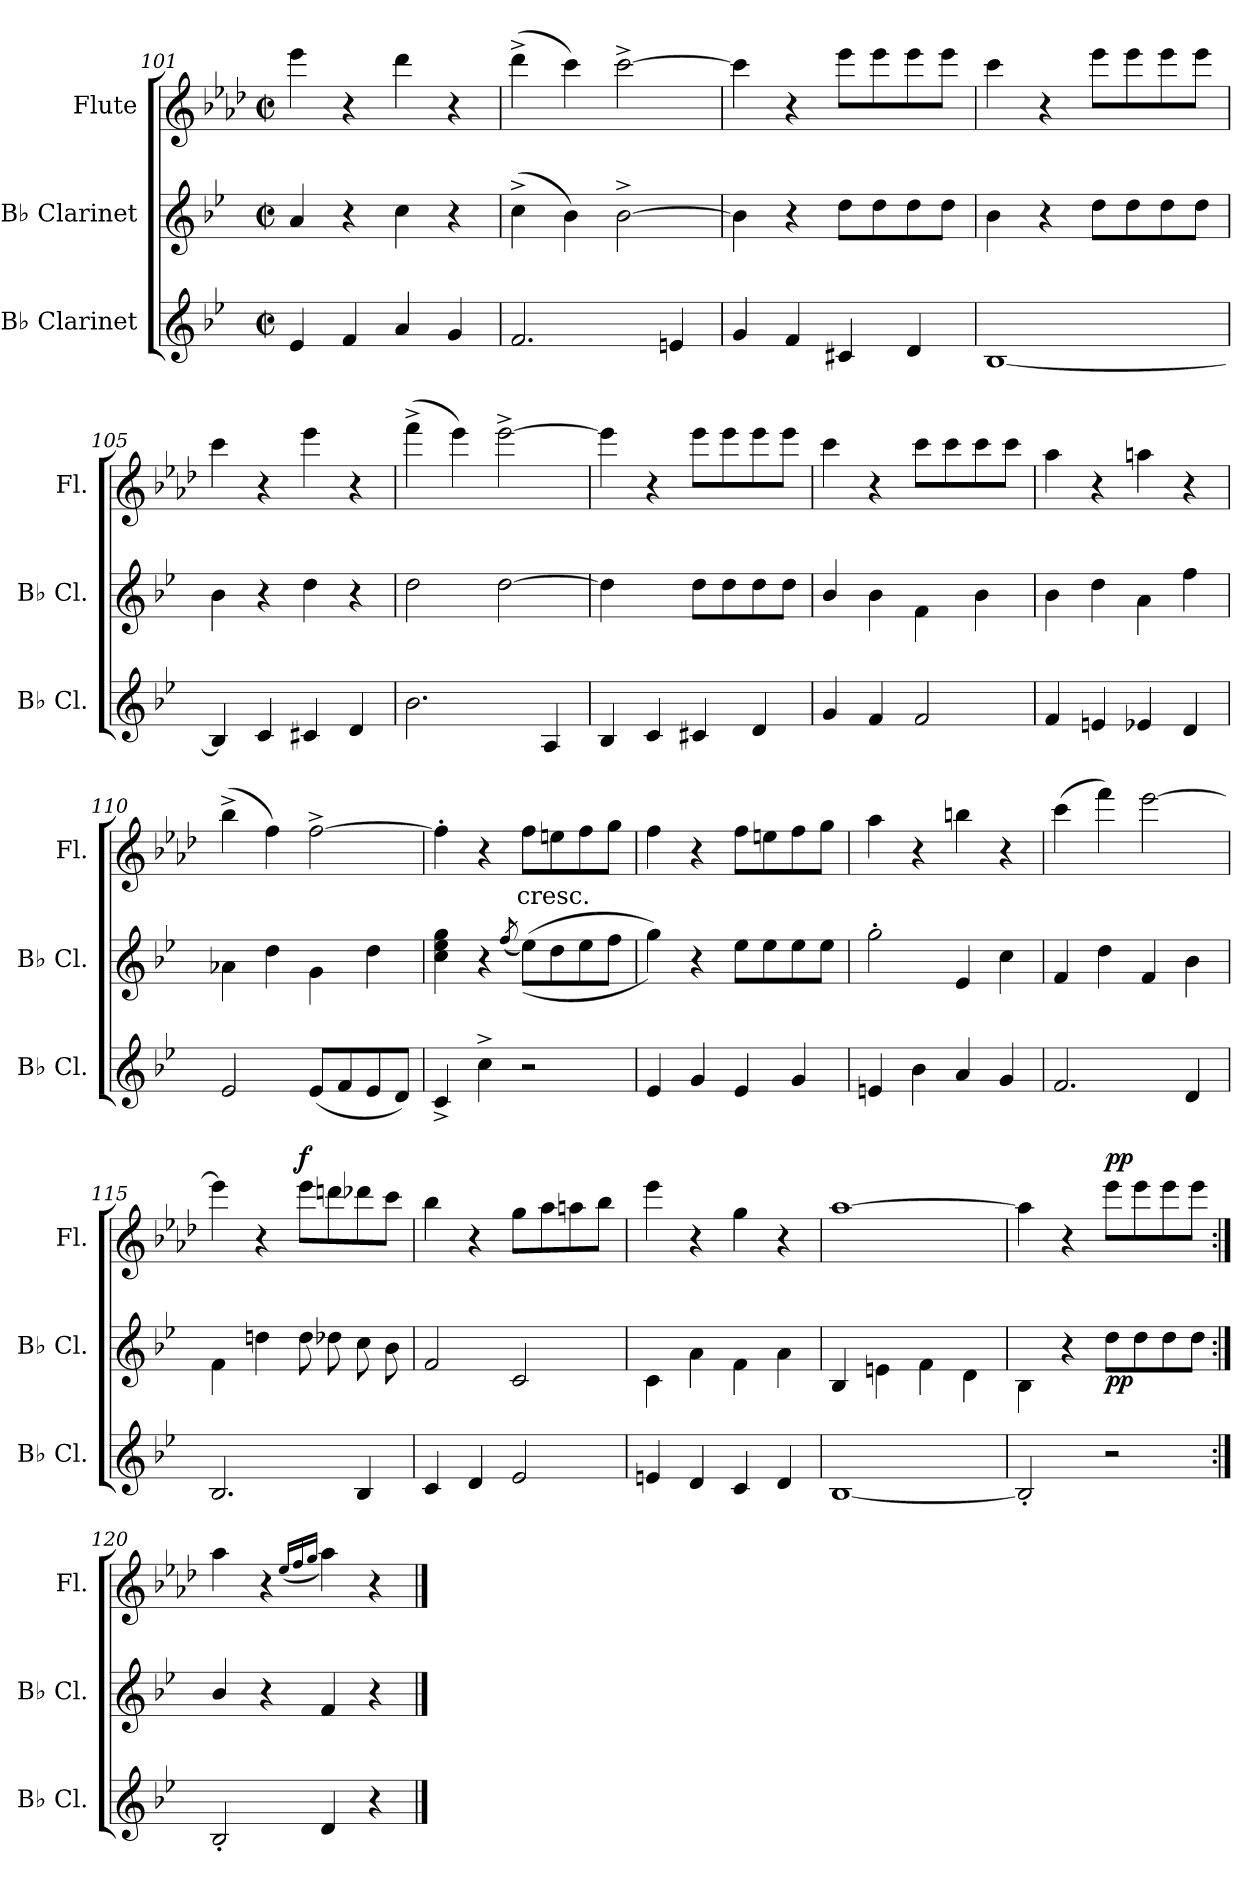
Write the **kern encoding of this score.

**kern	**kern	**dynam	**kern	**text	**dynam
*part3	*part2	*part2	*part1	*part1	*part1
*staff3	*staff2	*staff2	*staff1	*staff1	*staff1
*I"B♭ Clarinet	*I"B♭ Clarinet	*	*I"Flute	*	*
*I'B♭ Cl.	*I'B♭ Cl.	*	*I'Fl.	*	*
*clefG2	*clefG2	*	*clefG2	*	*
*ITrd1c2	*ITrd1c2	*	*	*	*
*k[b-e-a-d-]	*k[b-e-a-d-]	*	*k[b-e-a-d-]	*	*
*M2/2	*M2/2	*	*M2/2	*	*
*met(c|)	*met(c|)	*	*met(c|)	*	*
=101	=101	=101	=101	=101	=101
4d-/	4g/	.	4eee-\	.	.
4e-/	4r	.	4r	.	.
4g/	4b-\	.	4ddd-\	.	.
4f/	4r	.	4r	.	.
=102	=102	=102	=102	=102	=102
2.e-/	(>4b-^\	.	(>4ddd-^\	.	.
.	4a-\)	.	4ccc\)	.	.
.	[2a-^\	.	[2ccc^\	.	.
4dn/	.	.	.	.	.
=103	=103	=103	=103	=103	=103
4f/	4a-\]	.	4ccc\]	.	.
4e-/	4r	.	4r	.	.
4Bn/	8cc\L	.	8eee-\L	.	.
.	8cc\	.	8eee-\	.	.
4c/	8cc\	.	8eee-\	.	.
.	8cc\J	.	8eee-\J	.	.
!!LO:PB:g=z
=104	=104	=104	=104	=104	=104
[1A-	4a-\	.	4ccc\	.	.
.	4r	.	4r	.	.
.	8cc\L	.	8eee-\L	.	.
.	8cc\	.	8eee-\	.	.
.	8cc\	.	8eee-\	.	.
.	8cc\J	.	8eee-\J	.	.
=105	=105	=105	=105	=105	=105
4A-/]	4a-\	.	4ccc\	.	.
4B-/	4r	.	4r	.	.
4Bn/	4cc\	.	4eee-\	.	.
4c/	4r	.	4r	.	.
=106	=106	=106	=106	=106	=106
*	*^	*	*	*	*
2.a-\	4ryy	2cc\	.	(>4fff^\	.	.
.	4ryy	.	.	4eee-\)	.	.
.	2ryy	[2cc\	.	[2eee-^\	.	.
4G/	.	.	.	.	.	.
=107	=107	=107	=107	=107	=107	=107
4A-/	4ryy	4cc\]	.	4eee-\]	.	.
4B-/	4ryy	2.ryy	.	4r	.	.
4Bn/	8cc\L	.	.	8eee-\L	.	.
.	8cc\	.	.	8eee-\	.	.
4c/	8cc\	.	.	8eee-\	.	.
.	8cc\J	.	.	8eee-\J	.	.
*	*v	*v	*	*	*	*
=108	=108	=108	=108	=108	=108
4f/	4a-/	.	4ccc\	.	.
4e-/	4a-\	.	4r	.	.
2e-/	4e-\	.	8ccc\L	.	.
.	.	.	8ccc\	.	.
.	4a-\	.	8ccc\	.	.
.	.	.	8ccc\J	.	.
!!LO:LB:g=z
=109	=109	=109	=109	=109	=109
4e-/	4a-\	.	4aa-\	.	.
4dn/	4cc\	.	4r	.	.
4d-X/	4g\	.	4aan\	.	.
4c/	4ee-\	.	4r	.	.
=110	=110	=110	=110	=110	=110
2d-/	4g-X\	.	(>4bb-^\	.	.
.	4cc\	.	4ff\)	.	.
(<8d-/L	4f\	.	[2ff^\	.	.
8e-/	.	.	.	.	.
8d-/	4cc\	.	.	.	.
8c/J)	.	.	.	.	.
=111	=111	=111	=111	=111	=111
4B-^/	4b-\ 4dd-\ 4ff\	.	4ff'\]	.	.
4b-^\	4r	.	4r	.	.
.	(<8qee-/	.	.	.	.
!	!	!	!	!LO:LY:b	!
2r	(>(>8dd-\L)	.	8ff\L	cresc.	.
.	8cc\	.	8een\	.	.
.	8dd-\	.	8ff\	.	.
.	8ee-\J	.	8gg\J	.	.
=112	=112	=112	=112	=112	=112
4d-/	4ff\))	.	4ff\	.	.
4f/	4r	.	4r	.	.
4d-/	8dd-\L	.	8ff\L	.	.
.	8dd-\	.	8een\	.	.
4f/	8dd-\	.	8ff\	.	.
.	8dd-\J	.	8gg\J	.	.
=113	=113	=113	=113	=113	=113
4dn/	2ff'\	.	4aa-\	.	.
4a-\	.	.	4r	.	.
4g/	4d-/	.	4bbn\	.	.
4f/	4b-\	.	4r	.	.
=114	=114	=114	=114	=114	=114
2.e-/	4e-/	.	(>4ccc\	.	.
.	4cc\	.	4fff\)	.	.
.	4e-/	.	[2eee-\	.	.
4c/	4a-\	.	.	.	.
!!LO:LB:g=z
=115	=115	=115	=115	=115	=115
2.A-/	4e-\	.	4eee-\]	.	.
.	4ccn\	.	4r	.	.
!	!	!	!	!	!LO:DY:b
.	8cc\	.	8eee-\L	.	f
.	8cc-X\	.	8dddn\	.	.
4A-/	8b-\	.	8ddd-X\	.	.
.	8a-\	.	8ccc\J	.	.
=116	=116	=116	=116	=116	=116
4B-/	2e-/	.	4bb-\	.	.
4c/	.	.	4r	.	.
2d-/	2B-/	.	8gg\L	.	.
.	.	.	8aa-\	.	.
.	.	.	8aan\	.	.
.	.	.	8bb-\J	.	.
=117	=117	=117	=117	=117	=117
4dn/	4B-\	.	4eee-\	.	.
4c/	4g\	.	4r	.	.
4B-/	4e-\	.	4gg\	.	.
4c/	4g\	.	4r	.	.
=118	=118	=118	=118	=118	=118
[1A-	4A-/	.	[1aa-	.	.
.	4dn\	.	.	.	.
.	4e-\	.	.	.	.
.	4c\	.	.	.	.
=119	=119	=119	=119	=119	=119
2A-'/]	4A-\	.	4aa-\]	.	.
.	4r	.	4r	.	.
!	!	!LO:DY:b	!	!	!LO:DY:b
2r	8cc\L	pp	8eee-\L	.	pp
.	8cc\	.	8eee-\	.	.
.	8cc\	.	8eee-\	.	.
.	8cc\J	.	8eee-\J	.	.
!!LO:LB:g=z
=120:|!	=120:|!	=120:|!	=120:|!	=120:|!	=120:|!
2A-'/	4a-/	.	4aa-\	.	.
.	4r	.	4r	.	.
.	.	.	(<16qee-/LL	.	.
.	.	.	16qff/	.	.
.	.	.	16qgg/JJ	.	.
4c/	4e-/	.	4aa-\)	.	.
4r	4r	.	4r	.	.
==	==	==	==	==	==
*-	*-	*-	*-	*-	*-
